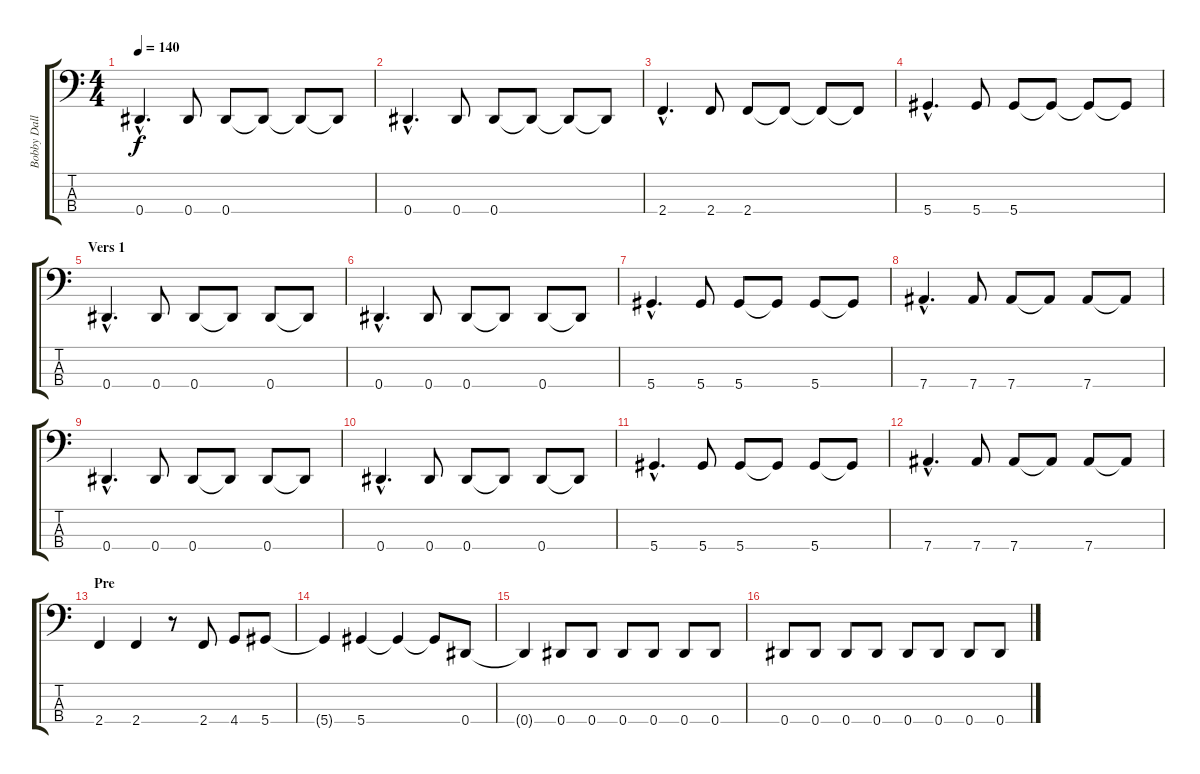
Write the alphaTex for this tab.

\track ("Bobby Dall - Bass Guitar" "Bobby Dall") {instrument electricbasspick}
\staff {score tabs}
\tuning (Gb2 Db2 Ab1 Eb1) {hide}
\ts (4 4)
\tempo 140
\clef f4
\ks c
0.4{hac}.4{d dy f} 0.4.8 0.4.8 0.4{t}.8 0.4{t}.8 0.4{t}.8 |
0.4{hac}.4{d} 0.4.8 0.4.8 0.4{t}.8 0.4{t}.8 0.4{t}.8 |
2.4{hac}.4{d} 2.4.8 2.4.8 2.4{t}.8 2.4{t}.8 2.4{t}.8 |
5.4{hac}.4{d} 5.4.8 5.4.8 5.4{t}.8 5.4{t}.8 5.4{t}.8 |
\section ("" "Vers 1")
0.4{hac}.4{d} 0.4.8 0.4.8 0.4{t}.8 0.4.8 0.4{t}.8 |
0.4{hac}.4{d} 0.4.8 0.4.8 0.4{t}.8 0.4.8 0.4{t}.8 |
5.4{hac}.4{d} 5.4.8 5.4.8 5.4{t}.8 5.4.8 5.4{t}.8 |
7.4{hac}.4{d} 7.4.8 7.4.8 7.4{t}.8 7.4.8 7.4{t}.8 |
0.4{hac}.4{d} 0.4.8 0.4.8 0.4{t}.8 0.4.8 0.4{t}.8 |
0.4{hac}.4{d} 0.4.8 0.4.8 0.4{t}.8 0.4.8 0.4{t}.8 |
5.4{hac}.4{d} 5.4.8 5.4.8 5.4{t}.8 5.4.8 5.4{t}.8 |
7.4{hac}.4{d} 7.4.8 7.4.8 7.4{t}.8 7.4.8 7.4{t}.8 |
\section ("" "Pre")
2.4.4 2.4.4 r.8 2.4.8 4.4.8 5.4.8 |
5.4{t}.4 5.4.4 5.4{t}.4 5.4{t}.8 0.4.8 |
0.4{t}.4 0.4.8 0.4.8 0.4.8 0.4.8 0.4.8 0.4.8 |
0.4.8 0.4.8 0.4.8 0.4.8 0.4.8 0.4.8 0.4.8 0.4.8
